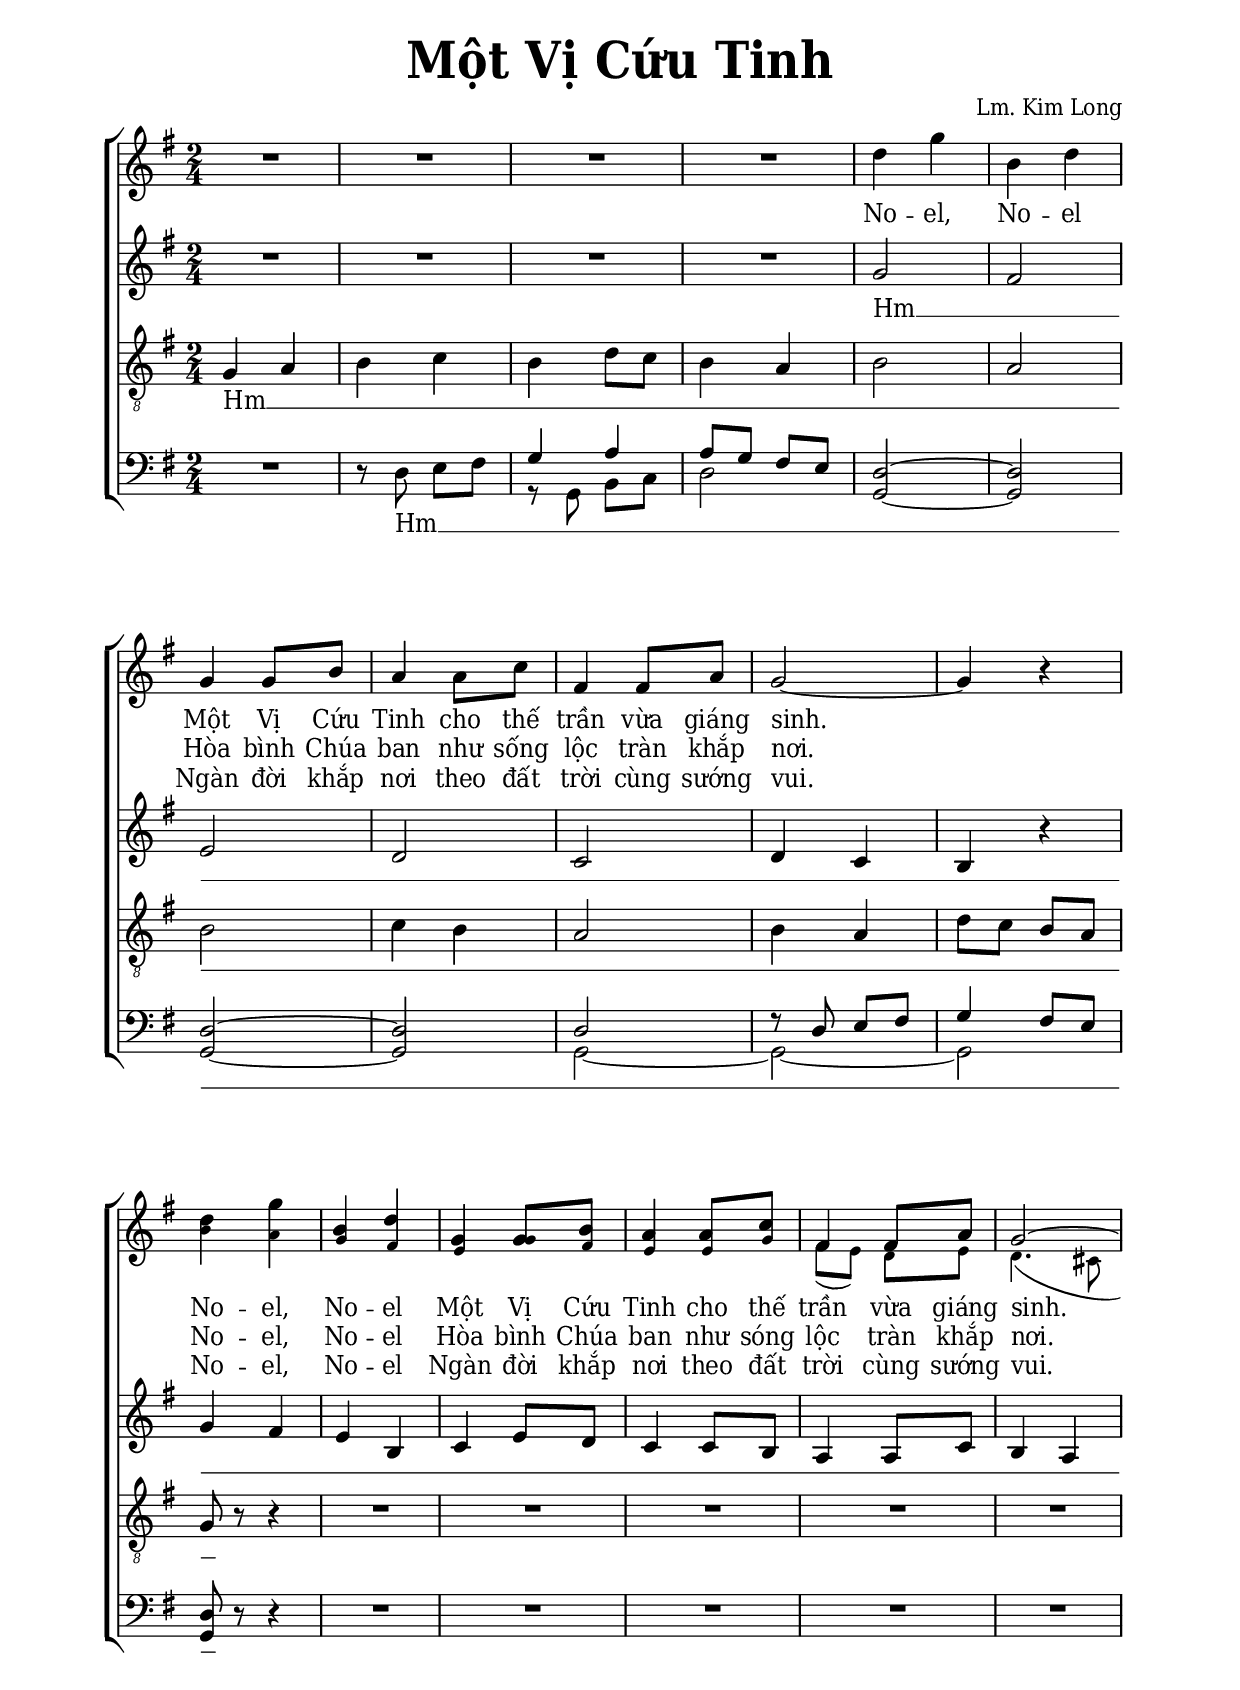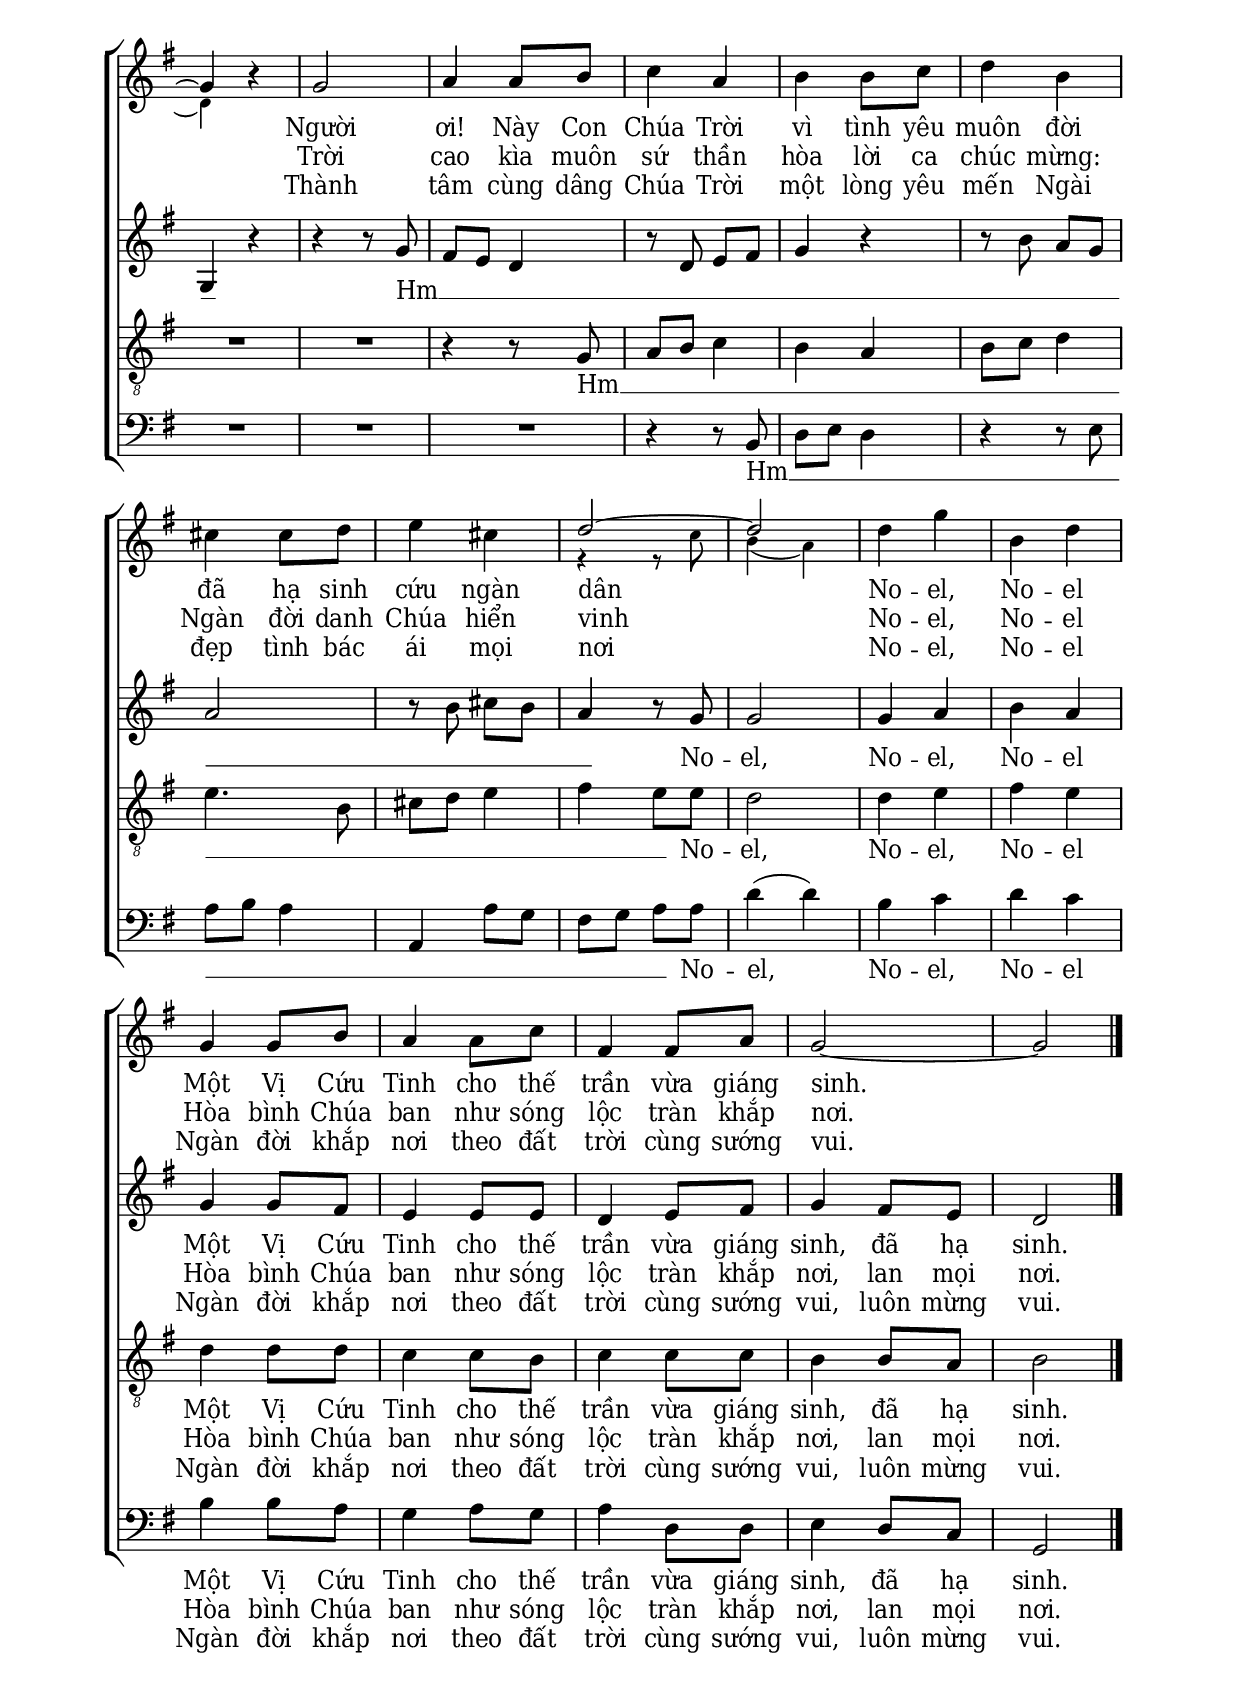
% Cài đặt chung
\version "2.22.1"
\include "english.ly"

\header {
  title = \markup { \fontsize #3 "Một Vị Cứu Tinh" }
  composer = "Lm. Kim Long"
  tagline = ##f
}

% Đổi kích thước nốt cho bè phụ
notBePhu =
#(define-music-function (font-size music) (number? ly:music?)
   (for-some-music
     (lambda (m)
       (if (music-is-of-type? m 'rhythmic-event)
           (begin
             (set! (ly:music-property m 'tweaks)
                   (cons `(font-size . ,font-size)
                         (ly:music-property m 'tweaks)))
             #t)
           #f))
     music)
   music)

% Nhạc
nhacDiepKhucSop = \relative c'' {
  R2*4
  d4 g |
  b, d | \break
  g, g8 b |
  a4 a8 c |
  fs,4 fs8 a |
  g2 ~ |
  g4 r |
  <<
    {
      d' g |
      b, d |
      g, g8 b |
      a4 a8 c
    }
    \notBePhu -2 {
      b4 a |
      g fs |
      e g8 fs
      e4 e8 g
    }
  >>
  <<
    {
      \voiceOne
      fs4 fs8 a |
      g2 ~ |
      g4
    }
    \new Voice = "splitpart" \notBePhu -2 {
	    \voiceTwo
      fs8 (e) d e |
      d4. (cs8 |
      d4)
    }
  >>
  \oneVoice
  r4 |
  g2 |
  a4 a8 b |
  c4 a |
  b b8 c |
  d4 b |
  cs cs8 d |
  e4 cs |
  <<
    {
      \voiceOne
      d2 ~ |
      d
    }
    \new Voice = "bePhuHoaSop" \notBePhu -2 {
	    \voiceTwo
      r4 r8 c |
      b4 (a)
    }
  >>
  \oneVoice
  d4 g |
  b, d |
  g, g8 b |
  a4 a8 c |
  fs,4 fs8 a |
  g2 ~ |
  g \bar "|."
}

nhacDiepKhucAlto = \relative c'' {
  R2*4
  g2 |
  fs |
  e |
  d |
  c |
  d4 c |
  b r |
  g' fs |
  e b |
  c e8 d |
  c4 c8 b |
  a4 a8 c |
  b4 a |
  g r |
  r r8 g' |
  fs e d4 |
  r8 d e fs |
  g4 r |
  r8 b a g |
  a2 |
  r8 b cs b |
  a4 r8 g |
  g2 |
  g4 a |
  b a | \break
  g g8 fs |
  e4 e8 e |
  d4 e8 fs |
  g4 fs8 e |
  d2
}

nhacDiepKhucTenor = \relative c' {
  g4 a |
  b c |
  b d8 c |
  b4 a |
  b2 |
  a |
  b |
  c4 b |
  a2 |
  b4 a |
  d8 c b a |
  g r r4 |
  R2*7
  r4 r8 g |
  a b c4 |
  b a |
  b8 c d4 |
  e4. b8 |
  cs d e4 |
  fs e8 e |
  d2 |
  d4 e |
  fs e |
  d d8 d |
  c4 c8 b |
  c4 c8 c |
  b4 b8 a |
  b2
}

nhacDiepKhucBas = \relative c {
  R2
  r8 d e fs |
  <<
    {
      \voiceOne
      g4 a |
      a8 g fs e
    }
    \new Voice = "splitpart" {
	    \voiceTwo
      r8 g, b c |
      d2
    }
  >>
  \oneVoice
  <d g,>2 ~ |
  <d g,> |
  <d g,>2 ~ |
  <d g,> |
  <<
    {
      \voiceOne
      d2 |
      f8\rest d e fs |
      g4 fs8 e
    }
    \new Voice = "splitpart" {
	    \voiceTwo
      g,2 ~ |
      g ~ |
      g
    }
  >>
  \oneVoice
  <d' g,>8 r r4 |
  R2*8
  r4 r8 b |
  d e d4 |
  r4 r8 e |
  a b a4 |
  a, a'8 g |
  fs g a a |
  d4 (d) |
  b c |
  d c |
  b b8 a |
  g4 a8 g |
  a4 d,8 d |
  e4 d8 c |
  g2
}

% Lời
loiDiepKhucSopMot = \lyricmode {
  No -- el, No -- el
  Một Vị Cứu Tinh cho thế trần vừa giáng sinh.
  No -- el, No -- el Một Vị Cứu Tinh cho thế trần vừa giáng sinh.
  Người ơi! Này Con Chúa Trời vì tình yêu muôn đời
  đã hạ sinh cứu ngàn dân No -- el, No -- el
  Một Vị Cứu Tinh cho thế trần vừa giáng sinh.
}

loiDiepKhucSopHai = \lyricmode {
  \repeat unfold 4 { _ }
  Hòa bình Chúa ban như sống lộc tràn khắp nơi.
  No -- el, No -- el Hòa bình Chúa ban như sóng lộc tràn khắp nơi.
  Trời cao kìa muôn sứ thần hòa lời ca chúc mừng:
  Ngàn đời danh Chúa hiển vinh No -- el, No -- el
  Hòa bình Chúa ban như sóng lộc tràn khắp nơi.
}

loiDiepKhucSopBa = \lyricmode {
  \repeat unfold 4 { _ }
  Ngàn đời khắp nơi theo đất trời cùng sướng vui.
  No -- el, No -- el Ngàn đời khắp nơi theo đất trời cùng sướng vui.
  Thành tâm cùng dâng Chúa Trời một lòng yêu mến Ngài
  đẹp tình bác ái mọi nơi No -- el, No -- el
  Ngàn đời khắp nơi theo đất trời cùng sướng vui.
}

loiPhuHoaSop = \lyricmode {
  \override Lyrics.LyricText.font-shape = #'italic
  (No -- el)
}

loiDiepKhucAltoMot = \lyricmode {
  Hm __ \repeat unfold 23 { _ }
  Hm __ \repeat unfold 15 { _ }
  No -- el, No -- el, No -- el
  Một Vị Cứu Tinh cho thế trần vừa giáng sinh, đã hạ sinh.
}

loiDiepKhucAltoHai = \lyricmode {
  \repeat unfold 46 { _ }
  Hòa bình Chúa ban như sóng lộc tràn khắp nơi, lan mọi nơi.
}

loiDiepKhucAltoBa = \lyricmode {
  \repeat unfold 46 { _ }
  Ngàn đời khắp nơi theo đất trời cùng sướng vui, luôn mừng vui.
}

loiDiepKhucTenorMot = \lyricmode {
  Hm __ \repeat unfold 21 { _ }
  Hm __ \repeat unfold 15 { _ }
  No -- el, No -- el, No -- el
  Một Vị Cứu Tinh cho thế trần vừa giáng sinh, đã hạ sinh.
}

loiDiepKhucTenorHai = \lyricmode {
  \repeat unfold 44 { _ }
  Hòa bình Chúa ban như sóng lộc tràn khắp nơi, lan mọi nơi.
}

loiDiepKhucTenorBa = \lyricmode {
  \repeat unfold 44 { _ }
  Ngàn đời khắp nơi theo đất trời cùng sướng vui, luôn mừng vui.
}

loiDiepKhucBasMot = \lyricmode {
  Hm __ \repeat unfold 18 { _ }
  Hm __ \repeat unfold 13 { _ }
  No -- el, No -- el, No -- el
  Một Vị Cứu Tinh cho thế trần vừa giáng sinh, đã hạ sinh.
}

loiDiepKhucBasHai = \lyricmode {
  \repeat unfold 39 { _ }
  Hòa bình Chúa ban như sóng lộc tràn khắp nơi, lan mọi nơi.
}

loiDiepKhucBasBa = \lyricmode {
  \repeat unfold 39 { _ }
  Ngàn đời khắp nơi theo đất trời cùng sướng vui, luôn mừng vui.
}

% Dàn trang
\paper {
  #(set-paper-size "a4")
  top-margin = 10\mm
  bottom-margin = 10\mm
  left-margin = 20\mm
  right-margin = 20\mm
  indent = #0
  #(define fonts
    (make-pango-font-tree
      "Deja Vu Serif Condensed"
      "Deja Vu Serif Condensed"
      "Deja Vu Serif Condensed"
      (/ 20 20)))
  print-page-number = #f
  page-count = #2
  %ragged-bottom = ##f
}

TongNhip = {
  \key g \major \time 2/4
  \set Timing.beamExceptions = #'()
  \set Timing.baseMoment = #(ly:make-moment 1/4)
  \set Timing.beatStructure = #'(1 1)
}

\score {
  \new ChoirStaff <<
    \new Staff <<
        \clef treble
        \new Voice = beSop {
          \TongNhip \nhacDiepKhucSop
        }
      \new Lyrics \lyricsto beSop \loiDiepKhucSopMot
      %\new Lyrics \lyricsto bePhuHoaSop \loiPhuHoaSop
      \new Lyrics \lyricsto beSop \loiDiepKhucSopHai
      \new Lyrics \lyricsto beSop \loiDiepKhucSopBa
    >>
    \new Staff <<
        \clef treble
        \new Voice = beAlto {
          \TongNhip \nhacDiepKhucAlto
        }
      \new Lyrics \lyricsto beAlto \loiDiepKhucAltoMot
      \new Lyrics \lyricsto beAlto \loiDiepKhucAltoHai
      \new Lyrics \lyricsto beAlto \loiDiepKhucAltoBa
    >>
    \new Staff <<
        \clef "violin_8"
        \new Voice = beTenor {
          \TongNhip \nhacDiepKhucTenor
        }
      \new Lyrics \lyricsto beTenor \loiDiepKhucTenorMot
      \new Lyrics \lyricsto beTenor \loiDiepKhucTenorHai
      \new Lyrics \lyricsto beTenor \loiDiepKhucTenorBa
    >>
    \new Staff <<
        \clef "bass"
        \new Voice = beBas {
          \TongNhip \nhacDiepKhucBas
        }
      \new Lyrics \lyricsto beBas \loiDiepKhucBasMot
      \new Lyrics \lyricsto beBas \loiDiepKhucBasHai
      \new Lyrics \lyricsto beBas \loiDiepKhucBasBa
    >>
  >>
  \layout {
    \override Lyrics.LyricSpace.minimum-distance = #1
    \override Score.BarNumber.break-visibility = ##(#f #f #f)
    \override Score.SpacingSpanner.uniform-stretching = ##t
  }
}
